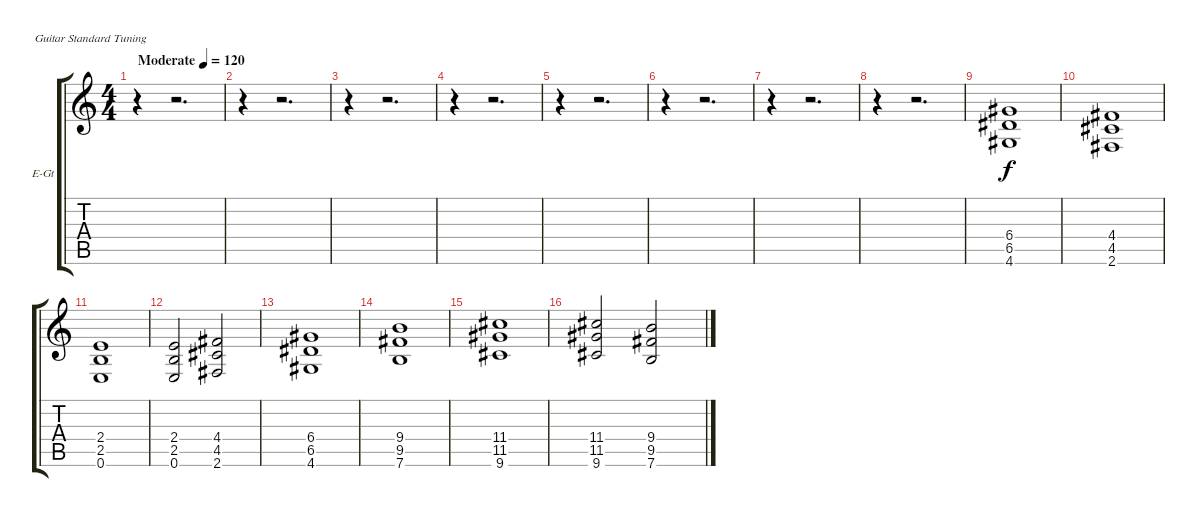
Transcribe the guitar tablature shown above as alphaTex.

\bracketExtendMode groupsimilarinstruments
\firstSystemTrackNameOrientation horizontal
\otherSystemsTrackNameOrientation horizontal
\track ("Äîðîæêà 3" "E-Gt") {instrument overdrivenguitar}
\staff {score tabs}
\tuning (E4 B3 G3 D3 A2 E2)
\ts (4 4)
\beaming (8 2 2 2 2)
\tempo (120 "Moderate")
\clef g2
\ks c
r.4{dy f instrument overdrivenguitar} r.2{d} |
r.4 r.2{d} |
r.4 r.2{d} |
r.4 r.2{d} |
r.4 r.2{d} |
r.4 r.2{d} |
r.4 r.2{d} |
r.4 r.2{d} |
(6.4 6.5 4.6).1 |
(4.4 4.5 2.6).1 |
(2.4 2.5 0.6).1 |
(2.4 2.5 0.6).2 (4.4 4.5 2.6).2 |
(6.4 6.5 4.6).1 |
(9.4 9.5 7.6).1 |
(11.4 11.5 9.6).1 |
(11.4 11.5 9.6).2 (9.4 9.5 7.6).2
